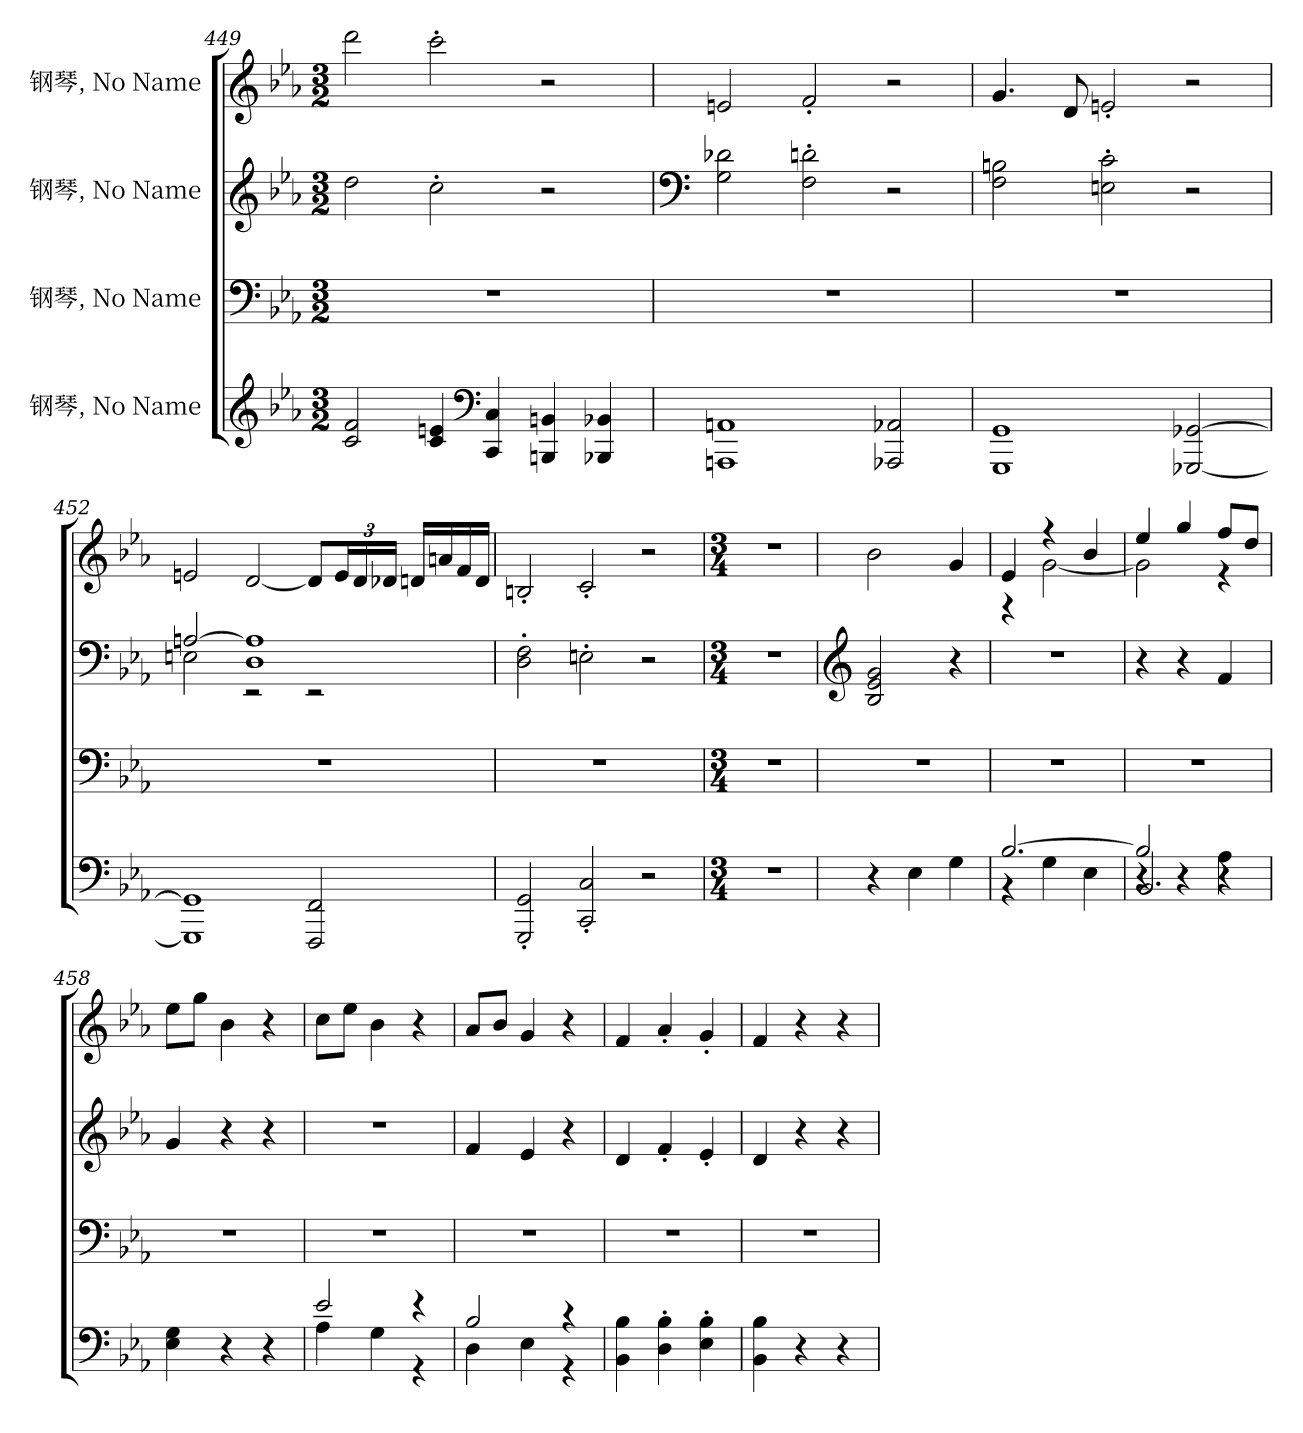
**kern	**kern	**kern	**kern
*part4	*part3	*part2	*part1
*staff4	*staff3	*staff2	*staff1
*I"钢琴, No Name	*I"钢琴, No Name	*I"钢琴, No Name	*I"钢琴, No Name
*clefG2	*clefF4	*clefG2	*clefG2
*k[b-e-a-]	*k[b-e-a-]	*k[b-e-a-]	*k[b-e-a-]
*M3/2	*M3/2	*M3/2	*M3/2
=449	=449	=449	=449
2c/ 2f/	1.r	2dd\	2ddd\
*	*	*	*MM38
4c/ 4en/	.	2cc'\	2ccc'\
*clefF4	*	*	*
4CC/ 4C/	.	.	.
4BBBn/ 4BBn/	.	2r	2r
4BBB-X/ 4BB-X/	.	.	.
=450	=450	=450	=450
*	*	*clefF4	*
*	*	*	*MM95
1AAAn 1AAn	1.r	2G\ 2d-X\	2en/
.	.	2F\' 2dn\'	2f'/
2AAA-X/ 2AA-X/	.	2r	2r
!!LO:LB:g=z
=451	=451	=451	=451
*	*	*	*MM95
1GGG 1GG	1.r	2F\ 2Bn\	4.g/
.	.	.	8d/
.	.	2En\' 2c\'	2en'/
*	*	*	*MM95
[2GGG-X/ [2GG-X/	.	2r	2r
=452	=452	=452	=452
*	*	*	*MM95
*	*	*^	*
1GGG-] 1GG-]	1.r	[2An/	2En\	2en/
.	.	1D 1A]	2r	[2d/
2FFF/ 2FF/	.	.	2r	8d/L]
*	*	*	*	*Xbrackettup
.	.	.	.	24e/L
.	.	.	.	24d/
.	.	.	.	24d-X/JJ
*	*	*	*	*MM84
.	.	.	.	16dn/LL
*	*	*	*	*MM83
.	.	.	.	16an/
*	*	*	*	*MM68
.	.	.	.	16f/
*	*	*	*	*MM48
.	.	.	.	16d/JJ
*	*	*v	*v	*
=453	=453	=453	=453
2GGG/' 2GG/'	1.r	2D\' 2F\'	2Bn'/
2CC/' 2C/'	.	2En'\	2c'/
2r	.	2r	2r
=454	=454	=454	=454
*M3/4	*M3/4	*M3/4	*M3/4
*	*	*	*MM103
2.r	2.r	2.r	2.r
=455	=455	=455	=455
*	*	*clefG2	*
*	*	*	*MM203
4r	2.r	2B-/ 2e-/ 2g/	2b-\
4E-\	.	.	.
4G\	.	4r	4g/
=456	=456	=456	=456
*^	*	*	*^
[2.B-/	4r	2.r	2.r	4e-/	4r
.	4G\	.	.	4r	[2g\
.	4E-\	.	.	4b-/	.
!!LO:LB:g=z	!!
=457	=457	=457	=457	=457	=457
*	*^	*	*	*	*
2B-/]	4r	2.BB-/	2.r	4r	4ee-/	2g\]
.	4r	.	.	4r	4gg/	.
4r	4A-\	.	.	4f/	8ff/L	4r
.	.	.	.	.	8dd/J	.
*v	*v	*v	*	*	*v	*v
=458	=458	=458	=458
4E-\ 4G\	2.r	4g/	8ee-\L
.	.	.	8gg\J
4r	.	4r	4b-\
4r	.	4r	4r
=459	=459	=459	=459
*^	*	*	*
2e-/	4A-\	2.r	2.r	8cc\L
.	.	.	.	8ee-\J
.	4G\	.	.	4b-\
4r	4r	.	.	4r
=460	=460	=460	=460	=460
*	*	*	*	*MM203
2B-/	4D\	2.r	4f/	8a-/L
.	.	.	.	8b-/J
.	4E-\	.	4e-/	4g/
*	*	*	*	*MM194
4r	4r	.	4r	4r
*v	*v	*	*	*
=461	=461	=461	=461
*	*	*	*MM201
4BB-\ 4B-\	2.r	4d/	4f/
4D\' 4B-\'	.	4f'/	4a-'/
4E-\' 4B-\'	.	4e-'/	4g'/
=462	=462	=462	=462
4BB-\ 4B-\	2.r	4d/	4f/
*	*	*	*MM192
4r	.	4r	4r
4r	.	4r	4r
=	=	=	=
*-	*-	*-	*-
